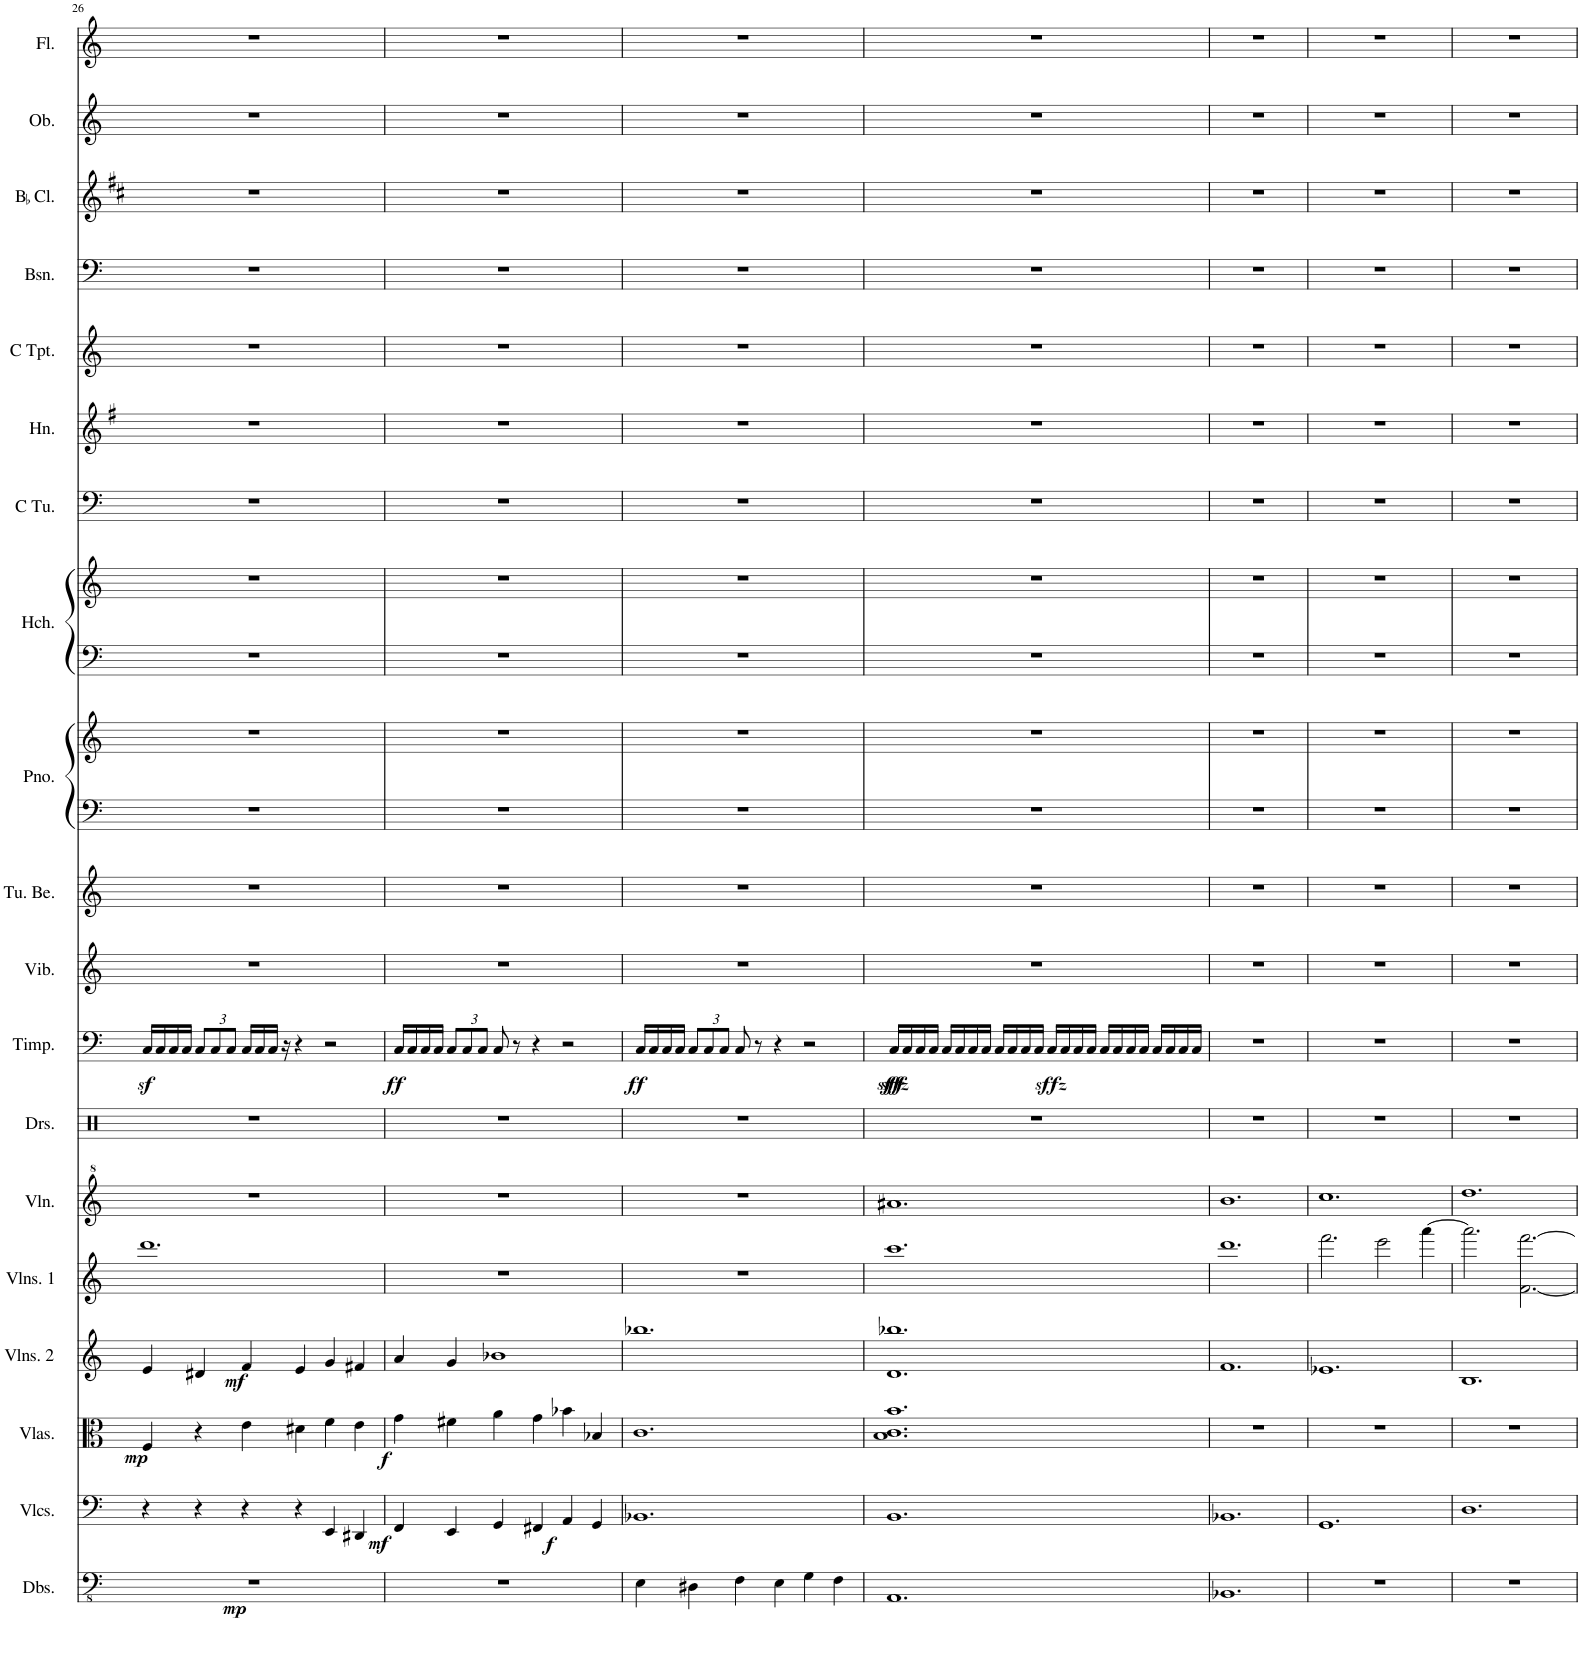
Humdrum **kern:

**kern	**dynam	**kern	**dynam	**kern	**dynam	**kern	**dynam	**kern	**kern	**kern	**kern	**dynam	**kern	**kern	**kern	**kern	**kern	**kern	**kern	**kern	**kern	**kern	**kern	**kern	**kern
*part19	*part19	*part18	*part18	*part17	*part17	*part16	*part16	*part15	*part14	*part13	*part12	*part12	*part11	*part10	*part9	*part9	*part8	*part8	*part7	*part6	*part5	*part4	*part3	*part2	*part1
*staff21	*staff21	*staff20	*staff20	*staff19	*staff19	*staff18	*staff18	*staff17	*staff16	*staff15	*staff14	*staff14	*staff13	*staff12	*staff11	*staff10	*staff9	*staff8	*staff7	*staff6	*staff5	*staff4	*staff3	*staff2	*staff1
*I"Double Basses	*	*I"Violoncellos	*	*I"Violas	*	*I"Violins 2	*	*I"Violins 1	*I"Violin	*I"Drumset	*I"Timpani	*	*I"Vibraphone	*I"Tubular Bells	*I"Piano	*	*I"Harpsichord	*	*I"C Tuba	*I"Horn	*I"C Trumpet	*I"Bassoon	*I"BaccidentalFlat Clarinet	*I"Oboe	*I"Flute
*I'Dbs.	*	*I'Vlcs.	*	*I'Vlas.	*	*I'Vlns. 2	*	*I'Vlns. 1	*I'Vln.	*I'Drs.	*I'Timp.	*	*I'Vib.	*I'Tu. Be.	*I'Pno.	*	*I'Hch.	*	*I'C Tu.	*I'Hn.	*I'C Tpt.	*I'Bsn.	*I'BaccidentalFlat Cl.	*I'Ob.	*I'Fl.
!!LO:PB:g=z
*clefFv4	*	*clefF4	*	*clefC3	*	*clefG2	*	*clefG2	*clefG^2	*clefX	*clefF4	*	*clefG2	*clefG2	*clefF4	*clefG2	*clefF4	*clefG2	*clefF4	*clefG2	*clefG2	*clefF4	*clefG2	*clefG2	*clefG2
*	*	*	*	*	*	*	*	*	*	*	*	*	*	*	*	*	*	*	*	*Trd4c7	*	*	*Trd1c2	*	*
*k[]	*	*k[]	*	*k[]	*	*k[]	*	*k[]	*k[]	*k[]	*k[]	*	*k[]	*k[]	*k[]	*k[]	*k[]	*k[]	*k[]	*k[f#]	*k[]	*k[]	*k[f#c#]	*k[]	*k[]
*M6/4	*	*M6/4	*	*M6/4	*	*M6/4	*	*M6/4	*M6/4	*M6/4	*M6/4	*	*M6/4	*M6/4	*M6/4	*M6/4	*M6/4	*M6/4	*M6/4	*M6/4	*M6/4	*M6/4	*M6/4	*M6/4	*M6/4
=26	=26	=26	=26	=26	=26	=26	=26	=26	=26	=26	=26	=26	=26	=26	=26	=26	=26	=26	=26	=26	=26	=26	=26	=26	=26
!	!LO:DY:b	!	!	!	!LO:DY:b	!	!	!	!	!	!	!	!	!	!	!	!	!	!	!	!	!	!	!	!
1.r	mp	4r	.	4F/	mp	4e/	.	1.ddd	1.r	1.r	16Cz</LL	.	1.r	1.r	1.r	1.r	1.r	1.r	1.r	1.r	1.r	1.r	1.r	1.r	1.r
.	.	.	.	.	.	.	.	.	.	.	16C/	.	.	.	.	.	.	.	.	.	.	.	.	.	.
.	.	.	.	.	.	.	.	.	.	.	16C/	.	.	.	.	.	.	.	.	.	.	.	.	.	.
.	.	.	.	.	.	.	.	.	.	.	16C/JJ	.	.	.	.	.	.	.	.	.	.	.	.	.	.
*	*	*	*	*	*	*	*	*	*	*	*Xbrackettup	*	*	*	*	*	*	*	*	*	*	*	*	*	*
.	.	4r	.	4r	.	4d#X/	.	.	.	.	12C/L	.	.	.	.	.	.	.	.	.	.	.	.	.	.
.	.	.	.	.	.	.	.	.	.	.	12C/	.	.	.	.	.	.	.	.	.	.	.	.	.	.
.	.	.	.	.	.	.	.	.	.	.	12C/J	.	.	.	.	.	.	.	.	.	.	.	.	.	.
!	!	!	!	!	!	!	!LO:DY:b	!	!	!	!	!	!	!	!	!	!	!	!	!	!	!	!	!	!
.	.	4r	.	4e\	.	4f/	mf	.	.	.	16C/LL	.	.	.	.	.	.	.	.	.	.	.	.	.	.
.	.	.	.	.	.	.	.	.	.	.	16C/	.	.	.	.	.	.	.	.	.	.	.	.	.	.
.	.	.	.	.	.	.	.	.	.	.	16C/JJ	.	.	.	.	.	.	.	.	.	.	.	.	.	.
.	.	.	.	.	.	.	.	.	.	.	16r	.	.	.	.	.	.	.	.	.	.	.	.	.	.
.	.	4r	.	4d#X\	.	4e/	.	.	.	.	4r	.	.	.	.	.	.	.	.	.	.	.	.	.	.
.	.	4EE/	.	4f\	.	4g/	.	.	.	.	2r	.	.	.	.	.	.	.	.	.	.	.	.	.	.
!	!	!	!LO:DY:b	!	!LO:DY:b	!	!	!	!	!	!	!	!	!	!	!	!	!	!	!	!	!	!	!	!
.	.	4DD#X/	mf	4e\	f	4f#X/	.	.	.	.	.	.	.	.	.	.	.	.	.	.	.	.	.	.	.
=27	=27	=27	=27	=27	=27	=27	=27	=27	=27	=27	=27	=27	=27	=27	=27	=27	=27	=27	=27	=27	=27	=27	=27	=27	=27
!	!	!	!	!	!	!	!	!	!	!	!	!LO:DY:b	!	!	!	!	!	!	!	!	!	!	!	!	!
1.r	.	4FF/	.	4g\	.	4a/	.	1.r	1.r	1.r	16C/LL	ff	1.r	1.r	1.r	1.r	1.r	1.r	1.r	1.r	1.r	1.r	1.r	1.r	1.r
.	.	.	.	.	.	.	.	.	.	.	16C/	.	.	.	.	.	.	.	.	.	.	.	.	.	.
.	.	.	.	.	.	.	.	.	.	.	16C/	.	.	.	.	.	.	.	.	.	.	.	.	.	.
.	.	.	.	.	.	.	.	.	.	.	16C/JJ	.	.	.	.	.	.	.	.	.	.	.	.	.	.
.	.	4EE/	.	4f#X\	.	4g/	.	.	.	.	12C/L	.	.	.	.	.	.	.	.	.	.	.	.	.	.
.	.	.	.	.	.	.	.	.	.	.	12C/	.	.	.	.	.	.	.	.	.	.	.	.	.	.
.	.	.	.	.	.	.	.	.	.	.	12C/J	.	.	.	.	.	.	.	.	.	.	.	.	.	.
.	.	4GG/	.	4a\	.	1b-X	.	.	.	.	8C/	.	.	.	.	.	.	.	.	.	.	.	.	.	.
.	.	.	.	.	.	.	.	.	.	.	8r	.	.	.	.	.	.	.	.	.	.	.	.	.	.
!	!	!	!LO:DY:b	!	!	!	!	!	!	!	!	!	!	!	!	!	!	!	!	!	!	!	!	!	!
.	.	4FF#X/	f	4g\	.	.	.	.	.	.	4r	.	.	.	.	.	.	.	.	.	.	.	.	.	.
.	.	4AA/	.	4b-X\	.	.	.	.	.	.	2r	.	.	.	.	.	.	.	.	.	.	.	.	.	.
.	.	4GG/	.	4B-X/	.	.	.	.	.	.	.	.	.	.	.	.	.	.	.	.	.	.	.	.	.
=28	=28	=28	=28	=28	=28	=28	=28	=28	=28	=28	=28	=28	=28	=28	=28	=28	=28	=28	=28	=28	=28	=28	=28	=28	=28
!	!	!	!	!	!	!	!	!	!	!	!	!LO:DY:b	!	!	!	!	!	!	!	!	!	!	!	!	!
4EE\	.	1.BB-X	.	1.c	.	1.bb-X	.	1.r	1.r	1.r	16C/LL	ff	1.r	1.r	1.r	1.r	1.r	1.r	1.r	1.r	1.r	1.r	1.r	1.r	1.r
.	.	.	.	.	.	.	.	.	.	.	16C/	.	.	.	.	.	.	.	.	.	.	.	.	.	.
.	.	.	.	.	.	.	.	.	.	.	16C/	.	.	.	.	.	.	.	.	.	.	.	.	.	.
.	.	.	.	.	.	.	.	.	.	.	16C/JJ	.	.	.	.	.	.	.	.	.	.	.	.	.	.
4DD#X\	.	.	.	.	.	.	.	.	.	.	12C/L	.	.	.	.	.	.	.	.	.	.	.	.	.	.
.	.	.	.	.	.	.	.	.	.	.	12C/	.	.	.	.	.	.	.	.	.	.	.	.	.	.
.	.	.	.	.	.	.	.	.	.	.	12C/J	.	.	.	.	.	.	.	.	.	.	.	.	.	.
4FF\	.	.	.	.	.	.	.	.	.	.	8C/	.	.	.	.	.	.	.	.	.	.	.	.	.	.
.	.	.	.	.	.	.	.	.	.	.	8r	.	.	.	.	.	.	.	.	.	.	.	.	.	.
4EE\	.	.	.	.	.	.	.	.	.	.	4r	.	.	.	.	.	.	.	.	.	.	.	.	.	.
4GG\	.	.	.	.	.	.	.	.	.	.	2r	.	.	.	.	.	.	.	.	.	.	.	.	.	.
4FF\	.	.	.	.	.	.	.	.	.	.	.	.	.	.	.	.	.	.	.	.	.	.	.	.	.
=29	=29	=29	=29	=29	=29	=29	=29	=29	=29	=29	=29	=29	=29	=29	=29	=29	=29	=29	=29	=29	=29	=29	=29	=29	=29
!	!	!	!	!	!	!	!	!	!	!	!	!LO:DY:b	!	!	!	!	!	!	!	!	!	!	!	!	!
!	!	!	!	!	!	!	!	!	!	!	!	!LO:DY:n=1:b	!	!	!	!	!	!	!	!	!	!	!	!	!
1.AAA	.	1.BB	.	1.B 1.c 1.b	.	1.d 1.bb-X	.	1.ccc	1.aa#X	1.r	16C/LL	other-dynamics sffz	1.r	1.r	1.r	1.r	1.r	1.r	1.r	1.r	1.r	1.r	1.r	1.r	1.r
.	.	.	.	.	.	.	.	.	.	.	16C/	.	.	.	.	.	.	.	.	.	.	.	.	.	.
.	.	.	.	.	.	.	.	.	.	.	16C/	.	.	.	.	.	.	.	.	.	.	.	.	.	.
.	.	.	.	.	.	.	.	.	.	.	16C/JJ	.	.	.	.	.	.	.	.	.	.	.	.	.	.
.	.	.	.	.	.	.	.	.	.	.	16C/LL	.	.	.	.	.	.	.	.	.	.	.	.	.	.
.	.	.	.	.	.	.	.	.	.	.	16C/	.	.	.	.	.	.	.	.	.	.	.	.	.	.
.	.	.	.	.	.	.	.	.	.	.	16C/	.	.	.	.	.	.	.	.	.	.	.	.	.	.
.	.	.	.	.	.	.	.	.	.	.	16C/JJ	.	.	.	.	.	.	.	.	.	.	.	.	.	.
.	.	.	.	.	.	.	.	.	.	.	16C/LL	.	.	.	.	.	.	.	.	.	.	.	.	.	.
.	.	.	.	.	.	.	.	.	.	.	16C/	.	.	.	.	.	.	.	.	.	.	.	.	.	.
.	.	.	.	.	.	.	.	.	.	.	16C/	.	.	.	.	.	.	.	.	.	.	.	.	.	.
.	.	.	.	.	.	.	.	.	.	.	16C/JJ	.	.	.	.	.	.	.	.	.	.	.	.	.	.
!	!	!	!	!	!	!	!	!	!	!	!	!LO:DY:n=2:b	!	!	!	!	!	!	!	!	!	!	!	!	!
.	.	.	.	.	.	.	.	.	.	.	16C/LL	sffz	.	.	.	.	.	.	.	.	.	.	.	.	.
.	.	.	.	.	.	.	.	.	.	.	16C/	.	.	.	.	.	.	.	.	.	.	.	.	.	.
.	.	.	.	.	.	.	.	.	.	.	16C/	.	.	.	.	.	.	.	.	.	.	.	.	.	.
.	.	.	.	.	.	.	.	.	.	.	16C/JJ	.	.	.	.	.	.	.	.	.	.	.	.	.	.
.	.	.	.	.	.	.	.	.	.	.	16C/LL	.	.	.	.	.	.	.	.	.	.	.	.	.	.
.	.	.	.	.	.	.	.	.	.	.	16C/	.	.	.	.	.	.	.	.	.	.	.	.	.	.
.	.	.	.	.	.	.	.	.	.	.	16C/	.	.	.	.	.	.	.	.	.	.	.	.	.	.
.	.	.	.	.	.	.	.	.	.	.	16C/JJ	.	.	.	.	.	.	.	.	.	.	.	.	.	.
.	.	.	.	.	.	.	.	.	.	.	16C/LL	.	.	.	.	.	.	.	.	.	.	.	.	.	.
.	.	.	.	.	.	.	.	.	.	.	16C/	.	.	.	.	.	.	.	.	.	.	.	.	.	.
.	.	.	.	.	.	.	.	.	.	.	16C/	.	.	.	.	.	.	.	.	.	.	.	.	.	.
.	.	.	.	.	.	.	.	.	.	.	16C/JJ	.	.	.	.	.	.	.	.	.	.	.	.	.	.
=30	=30	=30	=30	=30	=30	=30	=30	=30	=30	=30	=30	=30	=30	=30	=30	=30	=30	=30	=30	=30	=30	=30	=30	=30	=30
1.BBB-X	.	1.BB-X	.	1.r	.	1.f	.	1.ddd	1.bb	1.r	1.r	.	1.r	1.r	1.r	1.r	1.r	1.r	1.r	1.r	1.r	1.r	1.r	1.r	1.r
=31	=31	=31	=31	=31	=31	=31	=31	=31	=31	=31	=31	=31	=31	=31	=31	=31	=31	=31	=31	=31	=31	=31	=31	=31	=31
1.r	.	1.GG	.	1.r	.	1.e-X	.	2.fff\	1.ccc	1.r	1.r	.	1.r	1.r	1.r	1.r	1.r	1.r	1.r	1.r	1.r	1.r	1.r	1.r	1.r
.	.	.	.	.	.	.	.	2eee\	.	.	.	.	.	.	.	.	.	.	.	.	.	.	.	.	.
.	.	.	.	.	.	.	.	[4aaa\	.	.	.	.	.	.	.	.	.	.	.	.	.	.	.	.	.
=32	=32	=32	=32	=32	=32	=32	=32	=32	=32	=32	=32	=32	=32	=32	=32	=32	=32	=32	=32	=32	=32	=32	=32	=32	=32
1.r	.	1.D	.	1.r	.	1.B	.	2.aaa\]	1.ddd	1.r	1.r	.	1.r	1.r	1.r	1.r	1.r	1.r	1.r	1.r	1.r	1.r	1.r	1.r	1.r
.	.	.	.	.	.	.	.	[2.f\ [2.fff\	.	.	.	.	.	.	.	.	.	.	.	.	.	.	.	.	.
=	=	=	=	=	=	=	=	=	=	=	=	=	=	=	=	=	=	=	=	=	=	=	=	=	=
*-	*-	*-	*-	*-	*-	*-	*-	*-	*-	*-	*-	*-	*-	*-	*-	*-	*-	*-	*-	*-	*-	*-	*-	*-	*-
